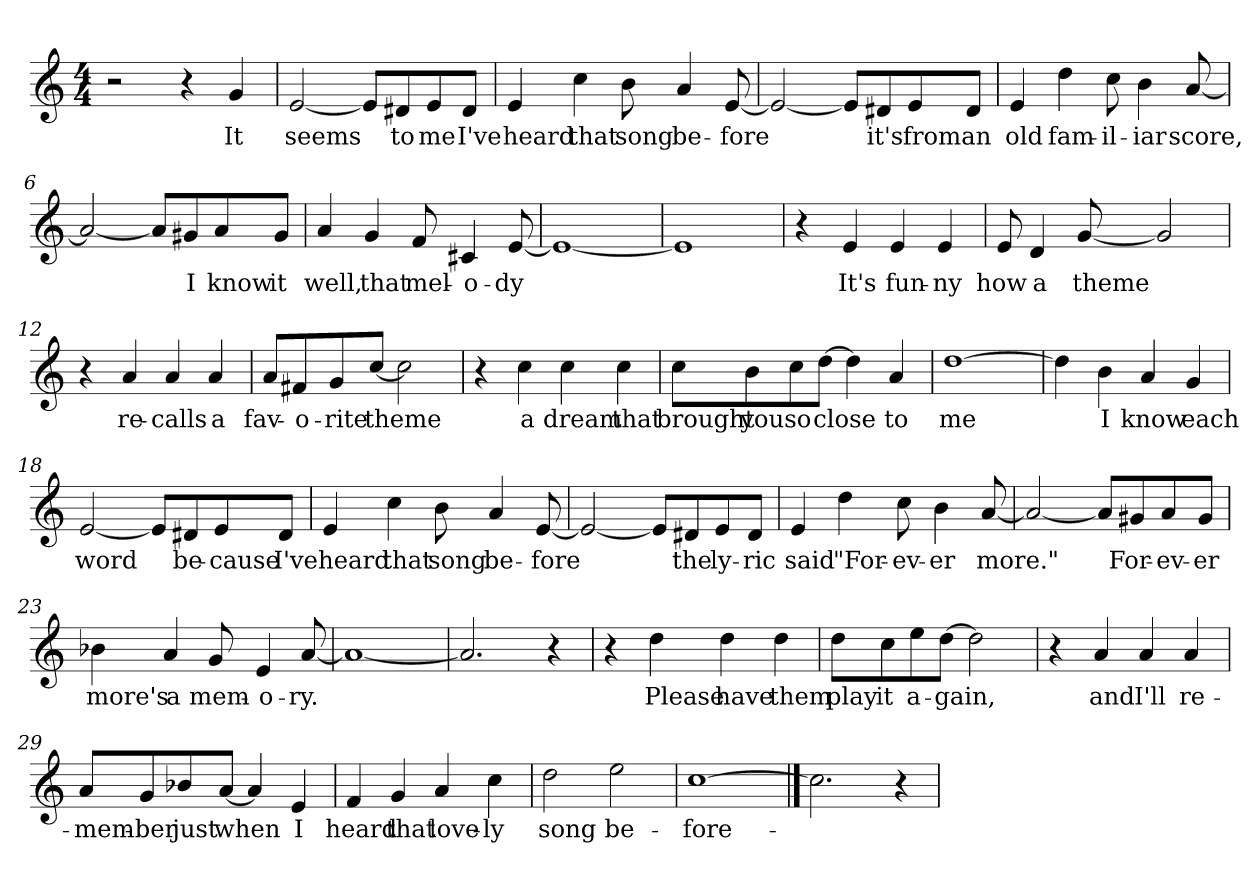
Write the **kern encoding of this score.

**kern	**text
*part1	*part1
*staff1	*staff1
*clefG2	*
*k[]	*
*C:	*
*M4/4	*
=1	=1
2r	.
4r	.
4g/	It
=2	=2
[2e/	seems
8e/L]	.
8d#X/	to
8e/	me
8d#/J	I've
=3	=3
4e/	heard
4cc\	that
8b\	song
4a/	be-
[8e/	-fore
=4	=4
2e/_	.
8e/L]	.
8d#X/	it's
8e/	from
8d#/J	an
!!LO:LB:g=z
=5	=5
4e/	old
4dd\	fam-
8cc\	-il-
4b\	-iar
[8a/	score,
=6	=6
2a/_	.
8a/L]	.
8g#X/	I
8a/	know
8g#/J	it
=7	=7
4a/	well,
4g/	that
8f/	mel-
4c#X/	-o-
[8e/	-dy
=8	=8
1e_	.
=9	=9
1e]	.
!!LO:LB:g=z
=10	=10
4r	.
4e/	It's
4e/	fun-
4e/	-ny
=11	=11
8e/	how
4d/	a
[8g/	theme
2g/]	.
=12	=12
4r	.
4a/	re-
4a/	-calls
4a/	a
=13	=13
8a/L	fav-
8f#X/	-o-
8g/	-rite
[8cc/J	theme
2cc\]	.
=14	=14
4r	.
4cc\	a
4cc\	dream
4cc\	that
!!LO:LB:g=z
=15	=15
8cc\L	brought
8b\	you
8cc\	so
[8dd\J	close
4dd\]	.
4a/	to
=16	=16
[1dd	me
=17	=17
4dd\]	.
4b\	I
4a/	know
4g/	each
=18	=18
[2e/	word
8e/L]	.
8d#X/	be-
8e/	-cause
8d#/J	I've
!!LO:LB:g=z
=19	=19
4e/	heard
4cc\	that
8b\	song
4a/	be-
[8e/	-fore
=20	=20
2e/_	.
8e/L]	.
8d#X/	the
8e/	ly-
8d#/J	-ric
=21	=21
4e/	said
4dd\	"For-
8cc\	-ev-
4b\	-er
[8a/	more."
=22	=22
2a/_	.
8a/L]	.
8g#X/	For-
8a/	ev-
8g#/J	-er
!!LO:LB:g=z
=23	=23
4b-X\	more's
4a/	a
8g/	mem-
4e/	o-
[8a/	-ry.
=24	=24
1a_	.
=25	=25
2.a/]	.
4r	.
=26	=26
4r	.
4dd\	Please
4dd\	have
4dd\	them
=27	=27
8dd\L	play
8cc\	it
8ee\	a-
[8dd\J	gain,
2dd\]	.
!!LO:LB:g=z
=28	=28
4r	.
4a/	and
4a/	I'll
4a/	re-
=29	=29
8a/L	-mem-
8g/	-ber
8b-X/	just
[8a/J	when
4a/]	.
4e/	I
=30	=30
4f/	heard
4g/	that
4a/	love-
4cc\	-ly
=31	=31
2dd\	song
2ee\	be-
=32	=32
[1cc	-fore-
==33	==33
2.cc\]	.
4r	.
=	=
*-	*-
